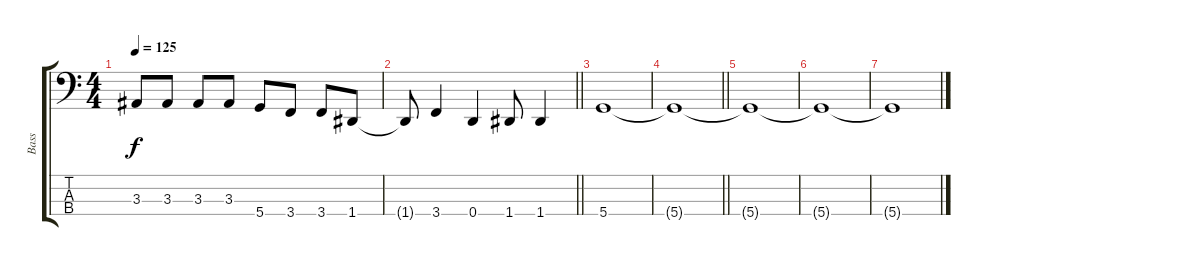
\track ("Bass" "Bass") {instrument fretlessbass}
\staff {score tabs}
\tuning (F2 C2 G1 D1) {hide}
\ts (4 4)
\tempo 125
\clef f4
\ks c
3.3.8{dy f} 3.3.8 3.3.8 3.3.8 5.4.8 3.4.8 3.4.8 1.4.8 |
\barLineRight lightlight
1.4{t}.8 3.4.4 0.4.4 1.4.8 1.4.4 |
\section ("" "")
5.4.1 |
\barLineRight lightlight
5.4{t}.1 |
5.4{t}.1{volume 0} |
5.4{t}.1 |
5.4{t}.1
